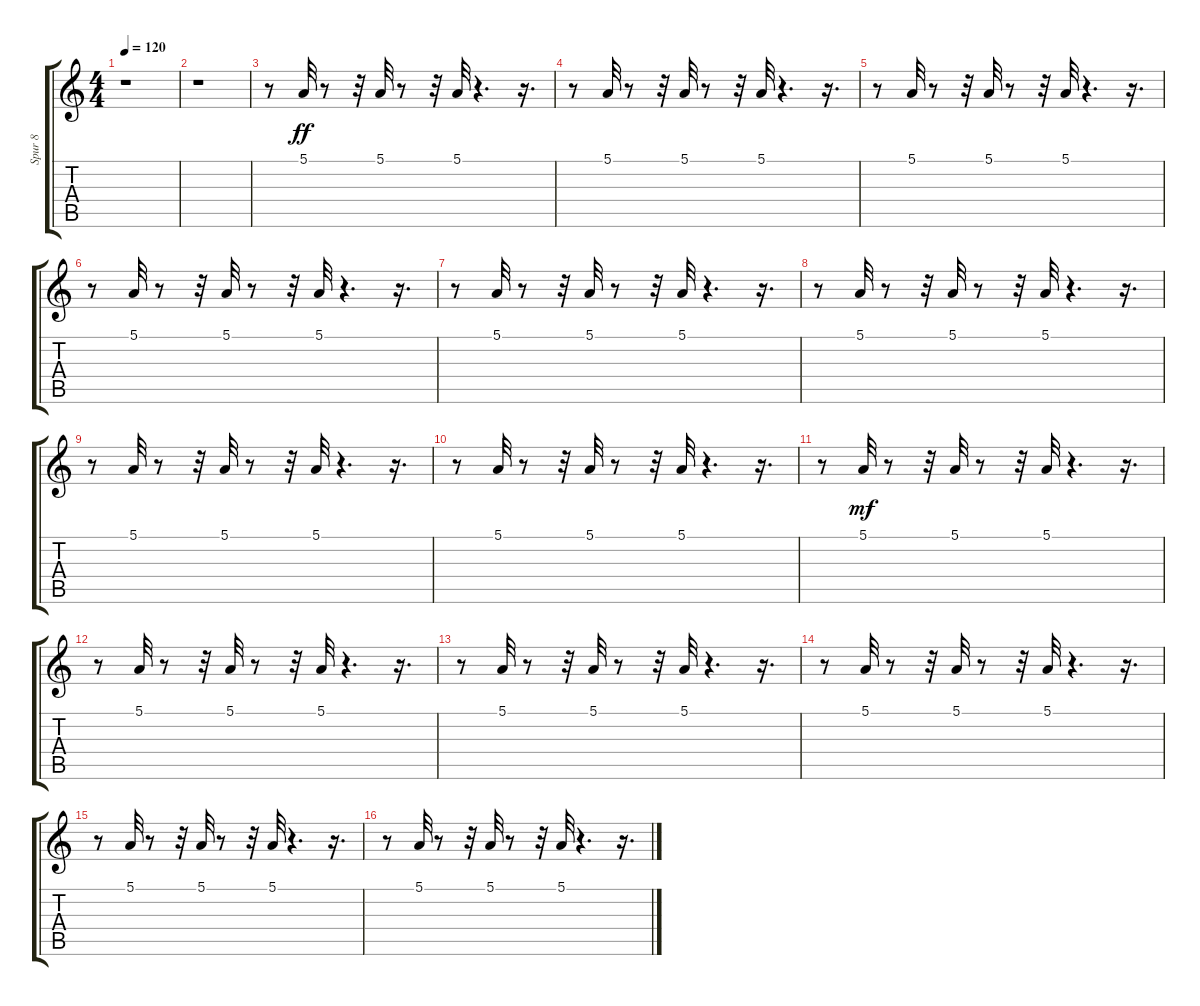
\track ("Spur 8" "Spur 8") {instrument harmonica}
\staff {score tabs}
\tuning (E4 B3 G3 D3 A2 E2) {hide}
\ts (4 4)
\tempo 120
\clef g2
\ks c
r.1{dy ff instrument harmonica} |
r.1 |
r.8 5.1.32 r.8 r.32 5.1.32 r.8 r.32 5.1.32 r.4{d} r.16{d} |
r.8 5.1.32 r.8 r.32 5.1.32 r.8 r.32 5.1.32 r.4{d} r.16{d} |
r.8 5.1.32 r.8 r.32 5.1.32 r.8 r.32 5.1.32 r.4{d} r.16{d} |
r.8 5.1.32 r.8 r.32 5.1.32 r.8 r.32 5.1.32 r.4{d} r.16{d} |
r.8 5.1.32 r.8 r.32 5.1.32 r.8 r.32 5.1.32 r.4{d} r.16{d} |
r.8 5.1.32 r.8 r.32 5.1.32 r.8 r.32 5.1.32 r.4{d} r.16{d} |
r.8 5.1.32 r.8 r.32 5.1.32 r.8 r.32 5.1.32 r.4{d} r.16{d} |
r.8 5.1.32 r.8 r.32 5.1.32 r.8 r.32 5.1.32 r.4{d} r.16{d} |
r.8 5.1.32{dy mf} r.8 r.32 5.1.32 r.8 r.32 5.1.32 r.4{d} r.16{d} |
r.8 5.1.32 r.8 r.32 5.1.32 r.8 r.32 5.1.32 r.4{d} r.16{d} |
r.8 5.1.32 r.8 r.32 5.1.32 r.8 r.32 5.1.32 r.4{d} r.16{d} |
r.8 5.1.32 r.8 r.32 5.1.32 r.8 r.32 5.1.32 r.4{d} r.16{d} |
r.8 5.1.32 r.8 r.32 5.1.32 r.8 r.32 5.1.32 r.4{d} r.16{d} |
r.8 5.1.32 r.8 r.32 5.1.32 r.8 r.32 5.1.32 r.4{d} r.16{d}
